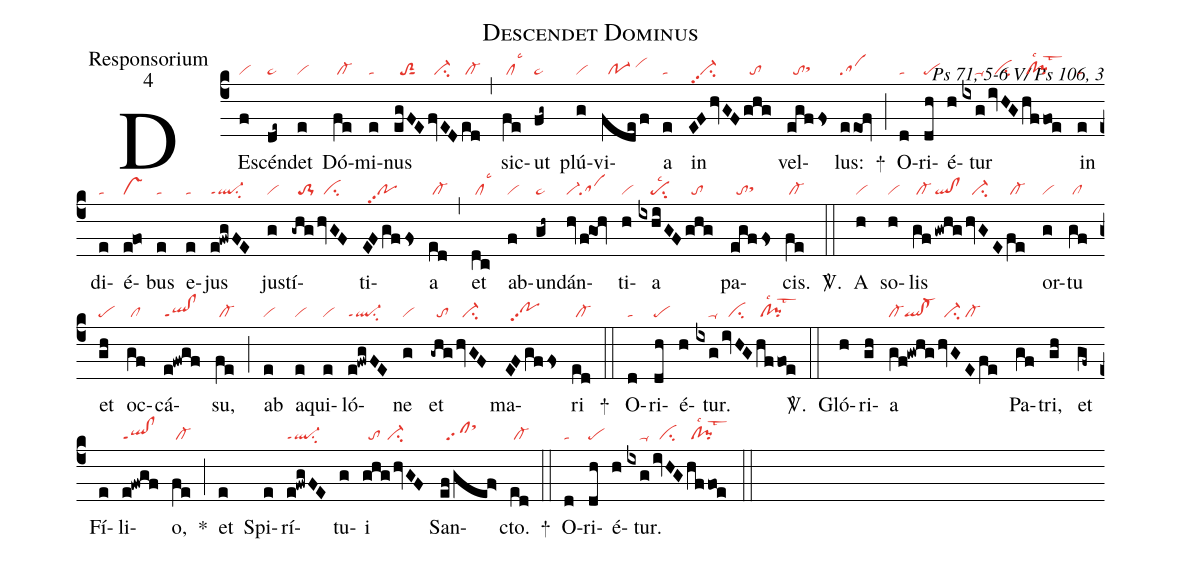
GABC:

name:Descendet Dominus;
office-part:Responsorium;
mode:4;
commentary:Ps 71, 5-6 V/ Ps 106, 3;
nabc-lines:1;
%%
(c4)
DE(f|vi)scén(de~|pe~)det(e|vi) Dó(fe|/cl-)mi(e|ta)nus(egFE|//toS2sut1|fvED|//ci-|ed|/cl-) (,)
sic(fe|/cllsc3)ut(fg~|pe~) plú(g|vi)vi(fde/f|//po-1/vihi)a(e|ta) in(EFhvGF|/vi-pp2su2|ghg|//to) vel(egffs|//tosthh)lus:(eeOf|sa) +(;)
O(d|ta)ri(dh|pe)é(h)tur(ixg|////ta-|/ivHG|//ci|hffoe|/cl!pilsc1lst3) in(e|ta) di(e|ta)é(e!fo|vs)bus(e|ta) e(e|ta)jus(e!fwgFE|ql-ppt1su2) jus(g|vi)tí(-ghg|//to-1|hvGF|//ci)ti(EFgffs|//popp2)a(ed|/cl-) (,)
et(dc|/cllsc3) ab(f|vi)un(gh~|pe~)dán(hv|vi-|/fgOh|sa)ti(h|vi)a(ixhiGF|////pesu2lsc2|ghg|//to) pa(egffs|//tosthh)cis.(fe|/cl-) <sp>V/</sp>.(::)
A(h|vi) so(h|vi)lis(gf|/cl-|!gwhg|ql!cl|/hvGE|//ci-|fe|/cl-) or(g|vi)tu(gf|/cl) et(gh|pe) oc(gf|/cl)cá(e!fwgf|ql!clppt1)su,(fe|/cl-) (;)
ab(e|vi) a(e|vi)qui(e|vi)ló(e!fwgFE|ql-ppt1su2)ne(g|vi) et(-ghg|//to|hvGF|//ci-) ma(EFgffs|//pohhpp2)ri(ed|/cl-) +(::)
O(d|ta)ri(dh|pe)é(h)tur.(ixg|////ta-|/ivHG|//ci|hffoe|/cl!pilsc1lst3) <sp>V/</sp>.(::)
Gló(h)ri(gh)a(gf!gwhg|cl-ql!cl-|hvGEfe|//ci-/cl-) Pa(gf)tri,(gh)
et(gf~) Fí(e)li(e!fwgf|ql!clppt1)o,(fe|/cl-) *(;)
et(e) Spi(e)rí(e!fwgFE|ql-ppt1su2)tu(g)i(ghghvGF|//to//ci-) San(ef/gef>|//sfsthk)cto.(ed|/cl-) +(::)
O(d|ta)ri(dh|pe)é(h)tur.(ixg|////ta-|/ivHG|//ci|hffoe|/cl!pilsc1lst3) (::)
